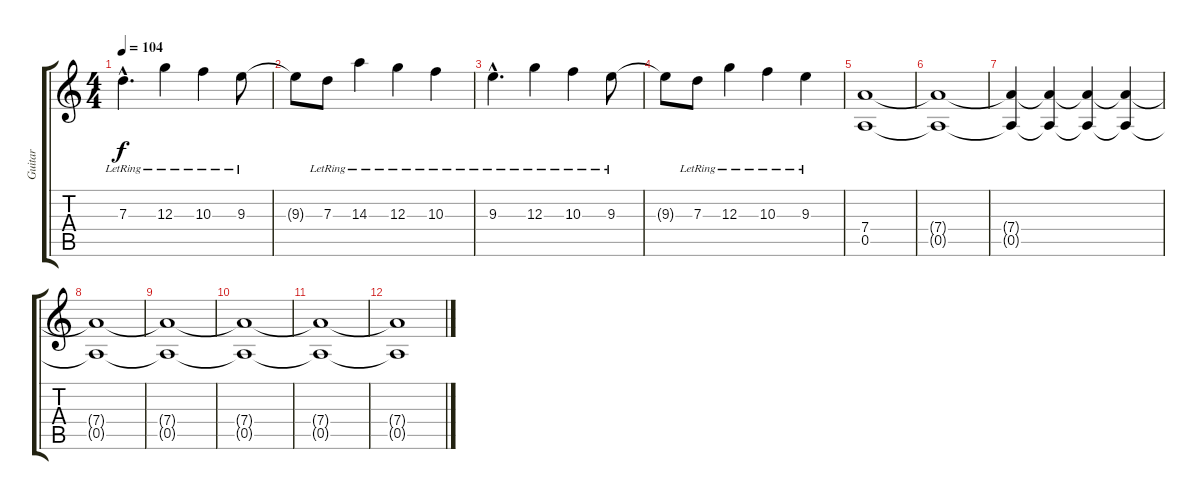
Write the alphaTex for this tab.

\track ("Guitar" "Guitar") {instrument distortionguitar}
\staff {score tabs}
\tuning (E4 B3 G3 D3 A2 E2) {hide}
\ts (4 4)
\tempo 104
\clef g2
\ks c
7.3{hac lr}.4{d dy f volume 16} 12.3{lr}.4 10.3{lr}.4 9.3{lr}.8 |
9.3{t}.8{volume 16} 7.3{lr}.8 14.3{lr}.4 12.3{lr}.4 10.3{lr}.4 |
9.3{hac lr}.4{d volume 16} 12.3{lr}.4 10.3{lr}.4 9.3{lr}.8 |
9.3{t}.8{volume 16} 7.3{lr}.8 12.3{lr}.4 10.3{lr}.4 9.3{lr}.4 |
(7.4 0.5).1{volume 16} |
(7.4{t} 0.5{t}).1{volume 16} |
(7.4{t} 0.5{t}).4{volume 16} (7.4{t} 0.5{t}).4 (7.4{t} 0.5{t}).4 (7.4{t} 0.5{t}).4 |
(7.4{t} 0.5{t}).1{volume 16} |
(7.4{t} 0.5{t}).1{volume 16} |
(7.4{t} 0.5{t}).1{volume 0} |
(7.4{t} 0.5{t}).1 |
(7.4{t} 0.5{t}).1
